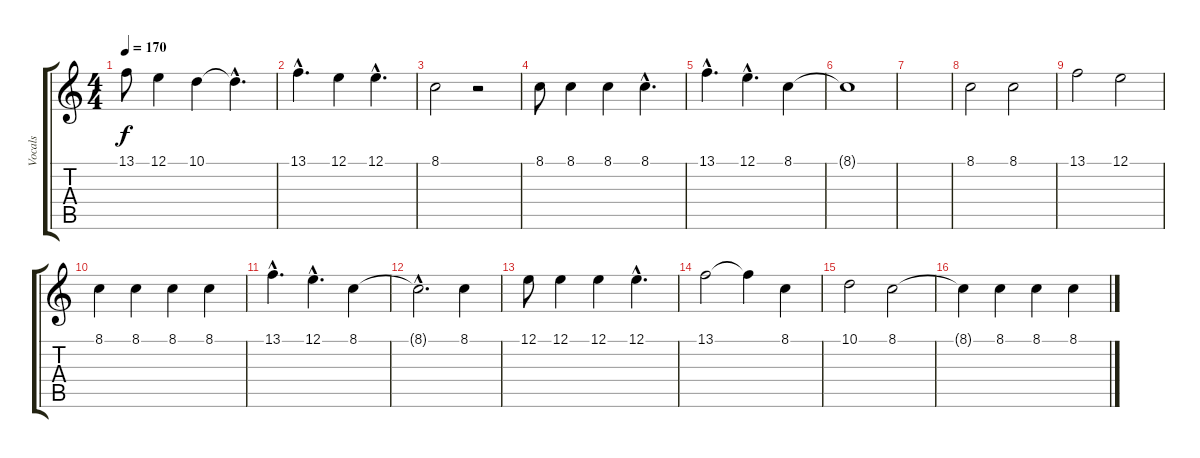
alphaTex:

\track ("Vocals" "Vocals") {instrument oboe}
\staff {score tabs}
\tuning (E4 B3 G3 D3 A2 E2) {hide}
\ts (4 4)
\tempo 170
\clef g2
\ks c
13.1{t}.8{dy f} 12.1.4 10.1.4 10.1{hac t}.4{d} |
13.1{hac}.4{d} 12.1.4 12.1{hac}.4{d} |
8.1.2 r.2 |
8.1.8 8.1.4 8.1.4 8.1{hac}.4{d} |
13.1{hac}.4{d} 12.1{hac}.4{d} 8.1.4 |
8.1{t}.1 |
|
8.1.2 8.1.2 |
13.1.2 12.1.2 |
8.1.4 8.1.4 8.1.4 8.1.4 |
13.1{hac}.4{d} 12.1{hac}.4{d} 8.1.4 |
8.1{hac t}.2{d} 8.1.4 |
12.1.8 12.1.4 12.1.4 12.1{hac}.4{d} |
13.1.2 13.1{t}.4 8.1.4 |
10.1.2 8.1.2 |
8.1{t}.4 8.1.4 8.1.4 8.1.4
